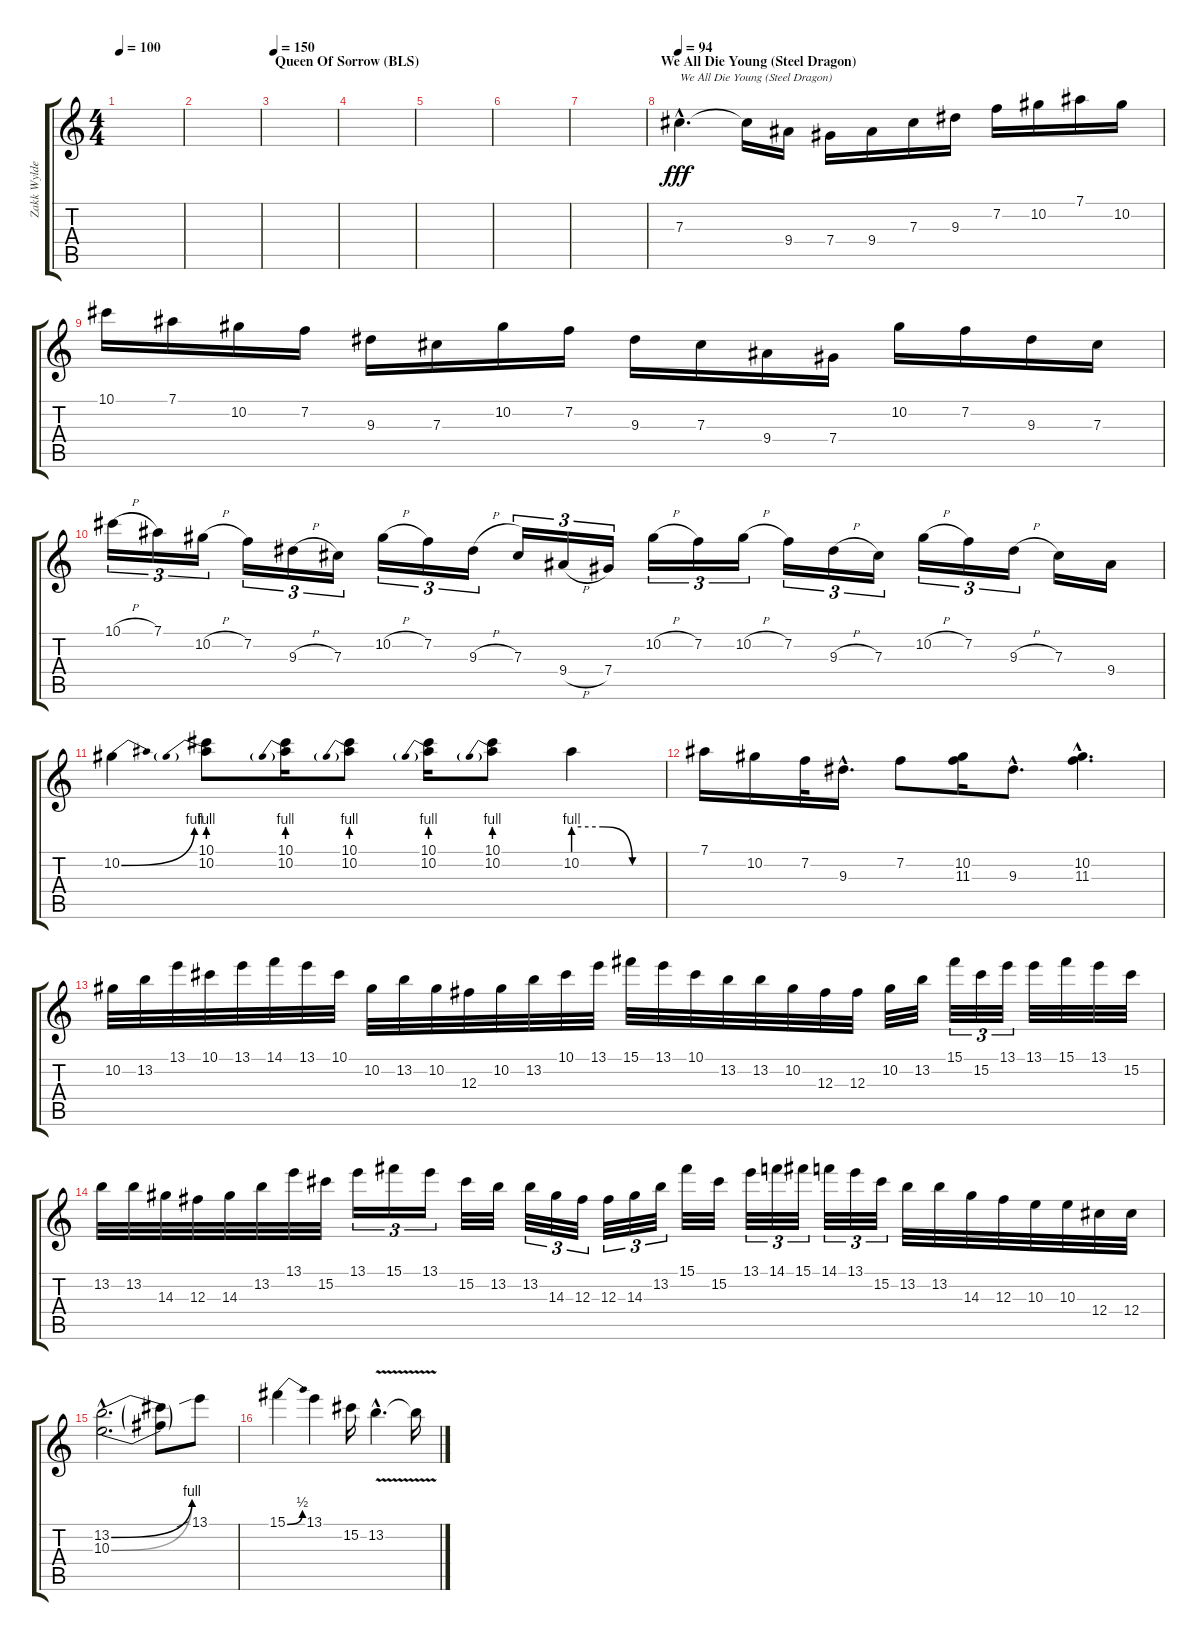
\track ("Zakk Wylde" "Zakk Wylde") {instrument overdrivenguitar}
\staff {score tabs}
\tuning (Eb4 Bb3 Gb3 Db3 Ab2 Db2) {hide}
\ts (4 4)
\tempo 100
\clef g2
\ks c
|
|
\section ("" "Queen Of Sorrow (BLS)")
\tempo 150
|
|
|
|
|
\section ("" "We All Die Young (Steel Dragon)")
\tempo 94
7.3{hac}.4{d txt "We All Die Young (Steel Dragon)" dy fff instrument overdrivenguitar} 7.3{t}.16 9.4.16 7.4.16 9.4.16 7.3.16 9.3.16 7.2.16 10.2.16 7.1.16 10.2.16 |
10.1.16 7.1.16 10.2.16 7.2.16 9.3.16 7.3.16 10.2.16 7.2.16 9.3.16 7.3.16 9.4.16 7.4.16 10.2.16 7.2.16 9.3.16 7.3.16 |
10.1{h}.16{tu (3 2)} 7.1.16{tu (3 2)} 10.2{h}.16{tu (3 2)} 7.2.16{tu (3 2)} 9.3{h}.16{tu (3 2)} 7.3.16{tu (3 2)} 10.2{h}.16{tu (3 2)} 7.2.16{tu (3 2)} 9.3{h}.16{tu (3 2)} 7.3.16{tu (3 2)} 9.4{h}.16{tu (3 2)} 7.4.16{tu (3 2)} 10.2{h}.16{tu (3 2)} 7.2.16{tu (3 2)} 10.2{h}.16{tu (3 2)} 7.2.16{tu (3 2)} 9.3{h}.16{tu (3 2)} 7.3.16{tu (3 2)} 10.2{h}.16{tu (3 2)} 7.2.16{tu (3 2)} 9.3{h}.16{tu (3 2)} 7.3.16 9.4.16 |
10.2{be (bend 0 0 60 4)}.4 (10.1 10.2{be (prebend 0 4 60 4)}).8 (10.1 10.2{be (prebend 0 4 60 4)}).16 (10.1 10.2{be (prebend 0 4 60 4)}).8 (10.1 10.2{be (prebend 0 4 60 4)}).16 (10.1 10.2{be (prebend 0 4 60 4)}).8 10.2{be (custom 0 4 20 4 40 0 60 0)}.4 |
7.1.16 10.2.16 7.2.32 9.3{hac}.16{d} 7.2.8 (10.2 11.3).16 9.3{hac}.8{d} (10.2{hac} 11.3{hac}).4{d} |
10.2.32 13.2.32 13.1.32 10.1.32 13.1.32 14.1.32 13.1.32 10.1.32 10.2.32 13.2.32 10.2.32 12.3.32 10.2.32 13.2.32 10.1.32 13.1.32 15.1.32 13.1.32 10.1.32 13.2.32 13.2.32 10.2.32 12.3.32 12.3.32 10.2.32 13.2.32 15.1.32{tu (3 2)} 15.2.32{tu (3 2)} 13.1.32{tu (3 2)} 13.1.32 15.1.32 13.1.32 15.2.32 |
13.2.32 13.2.32 14.3.32 12.3.32 14.3.32 13.2.32 13.1.32 15.2.32 13.1.16{tu (3 2)} 15.1.16{tu (3 2)} 13.1.16{tu (3 2)} 15.2.32 13.2.32 13.2.32{tu (3 2)} 14.3.32{tu (3 2)} 12.3.32{tu (3 2)} 12.3.32{tu (3 2)} 14.3.32{tu (3 2)} 13.2.32{tu (3 2)} 15.1.32 15.2.32 13.1.32{tu (3 2)} 14.1.32{tu (3 2)} 15.1.32{tu (3 2)} 14.1.32{tu (3 2)} 13.1.32{tu (3 2)} 15.2.32{tu (3 2)} 13.2.32 13.2.32 14.3.32 12.3.32 10.3.32 10.3.32 12.4.32 12.4.32 |
(13.2{be (bend 0 0 60 4) hac} 10.3{be (bend 0 0 60 4) hac}).2{d} (13.2{t} 10.3{t}).8 13.1{sib}.8 |
15.1{be (bend 0 0 60 2)}.4 13.1.4 15.2.16 13.2{v hac}.4{d} 13.2{t}.16
